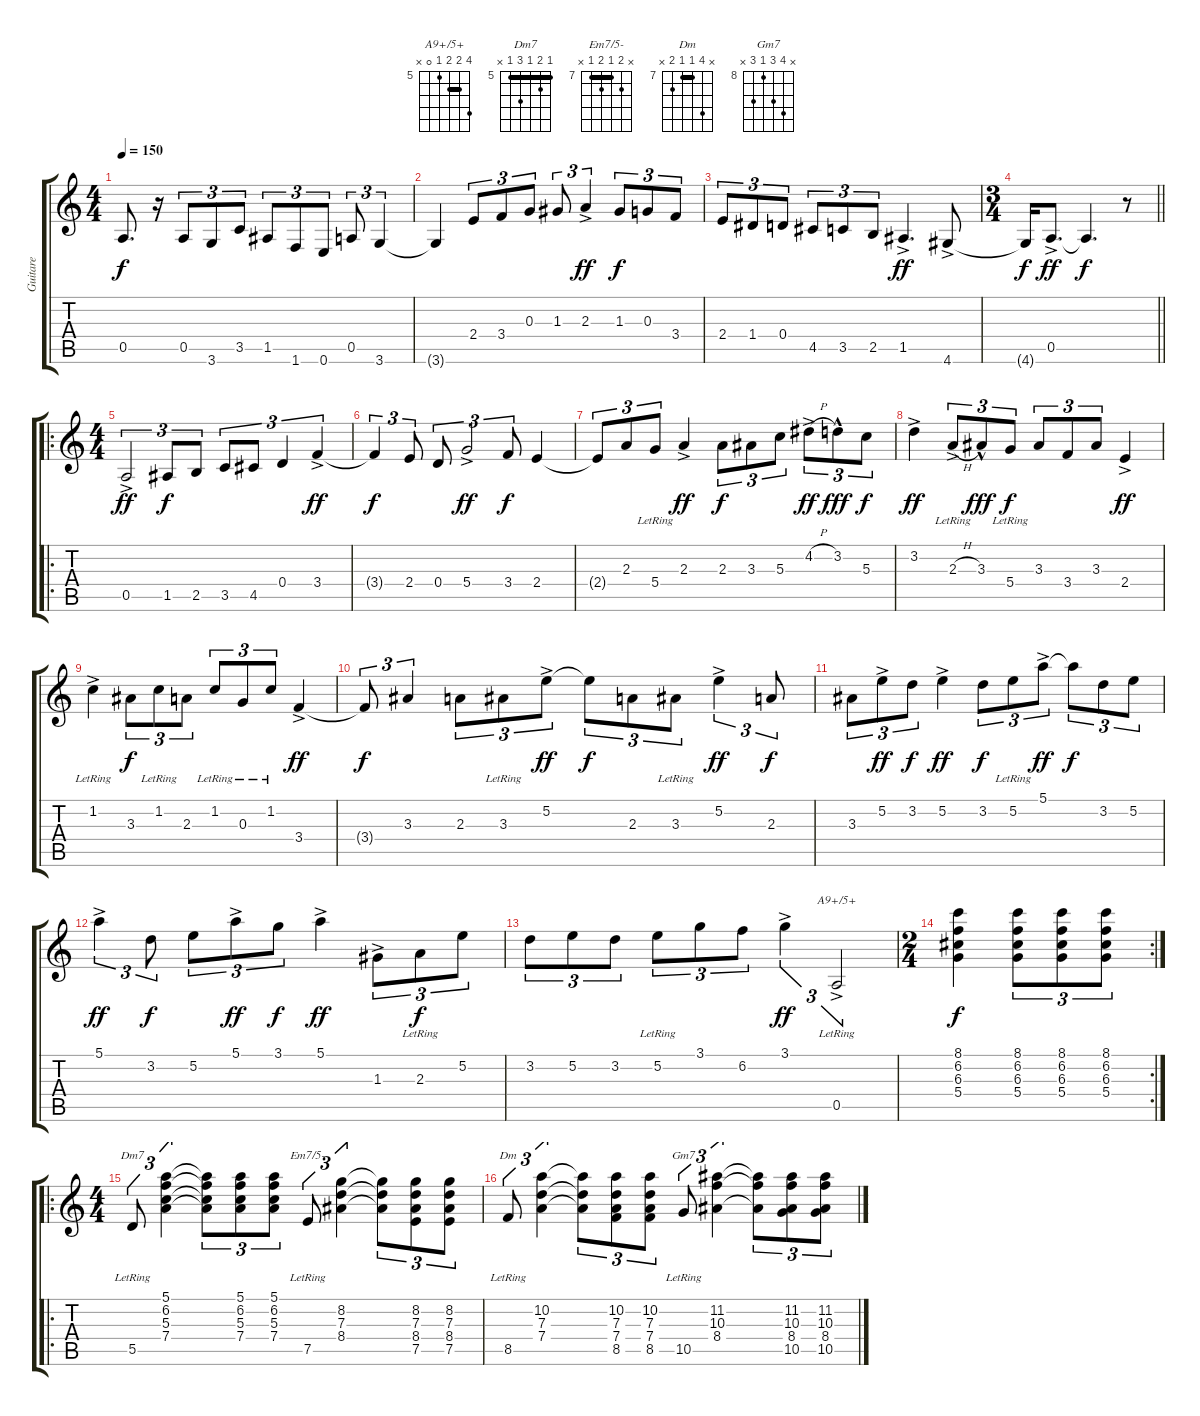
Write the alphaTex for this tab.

\track ("Guitare" "Guitare") {instrument electricguitarjazz}
\staff {score tabs}
\tuning (E4 B3 G3 D3 A2 E2) {hide}
\chord ("A9+/5+" 8 6 6 5 0 x) {firstfret 5 barre 6}
\chord ("Dm7" 5 6 5 7 5 x) {firstfret 5 barre 5}
\chord ("Em7/5-" x 8 7 8 7 x) {firstfret 7 barre 7}
\chord ("Dm" x 10 7 7 8 x) {firstfret 7 barre 7}
\chord ("Gm7" x 11 10 8 10 x) {firstfret 8}
\ts (4 4)
\tempo 150
\clef g2
\ks c
0.5.8{d dy f} r.16 0.5.8{tu (3 2)} 3.6.8{tu (3 2)} 3.5.8{tu (3 2)} 1.5.8{tu (3 2)} 1.6.8{tu (3 2)} 0.6.8{tu (3 2)} 0.5.8{tu (3 2)} 3.6.4{tu (3 2)} |
3.6{t}.4 2.4.8{tu (3 2)} 3.4.8{tu (3 2)} 0.3.8{tu (3 2)} 1.3.8{tu (3 2)} 2.3{ac}.4{tu (3 2) dy ff} 1.3.8{tu (3 2) dy f} 0.3.8{tu (3 2)} 3.4.8{tu (3 2)} |
2.4.8{tu (3 2)} 1.4.8{tu (3 2)} 0.4.8{tu (3 2)} 4.5.8{tu (3 2)} 3.5.8{tu (3 2)} 2.5.8{tu (3 2)} 1.5{ac}.4{d dy ff} 4.6{ac}.8 |
\ts (3 4)
\barLineRight lightlight
4.6{t}.16{dy f} 0.5{ac}.8{d dy ff} 0.5{t}.4{d dy f} r.8 |
\ro
\ts (4 4)
0.5{ac}.2{tu (3 2) dy ff} 1.5.8{tu (3 2) dy f} 2.5.8{tu (3 2)} 3.5.8{tu (3 2)} 4.5.8{tu (3 2)} 0.4.4{tu (3 2)} 3.4{ac}.4{tu (3 2) dy ff} |
3.4{t}.4{tu (3 2) dy f} 2.4.8{tu (3 2)} 0.4.8{tu (3 2)} 5.4{ac}.2{tu (3 2) dy ff} 3.4.8{tu (3 2) dy f} 2.4.4 |
2.4{t}.8{tu (3 2)} 2.3.8{tu (3 2)} 5.4{lr}.8{tu (3 2)} 2.3{ac}.4{dy ff} 2.3.8{tu (3 2) dy f} 3.3.8{tu (3 2)} 5.3.8{tu (3 2)} 4.2{h ac}.8{tu (3 2) dy ff} 3.2{hac}.8{tu (3 2) dy fff} 5.3.8{tu (3 2) dy f} |
3.2{ac}.4{dy ff} 2.3{h ac lr}.8{tu (3 2)} 3.3{hac}.8{tu (3 2) dy fff} 5.4{lr}.8{tu (3 2) dy f} 3.3.8{tu (3 2)} 3.4.8{tu (3 2)} 3.3.8{tu (3 2)} 2.4{ac}.4{dy ff} |
1.2{ac lr}.4 3.3.8{tu (3 2) dy f} 1.2{lr}.8{tu (3 2)} 2.3.8{tu (3 2)} 1.2{lr}.8{tu (3 2)} 0.3{lr}.8{tu (3 2)} 1.2{lr}.8{tu (3 2)} 3.4{ac}.4{dy ff} |
3.4{t}.8{tu (3 2) dy f} 3.3.4{tu (3 2)} 2.3.8{tu (3 2)} 3.3{lr}.8{tu (3 2)} 5.2{ac}.8{tu (3 2) dy ff} 5.2{t}.8{tu (3 2) dy f} 2.3.8{tu (3 2)} 3.3{lr}.8{tu (3 2)} 5.2{ac}.4{tu (3 2) dy ff} 2.3.8{tu (3 2) dy f} |
3.3.8{tu (3 2)} 5.2{ac}.8{tu (3 2) dy ff} 3.2.8{tu (3 2) dy f} 5.2{ac}.4{dy ff} 3.2.8{tu (3 2) dy f} 5.2{lr}.8{tu (3 2)} 5.1{ac}.8{tu (3 2) dy ff} 5.1{t}.8{tu (3 2) dy f} 3.2.8{tu (3 2)} 5.2.8{tu (3 2)} |
5.1{ac}.4{tu (3 2) dy ff} 3.2.8{tu (3 2) dy f} 5.2.8{tu (3 2)} 5.1{ac}.8{tu (3 2) dy ff} 3.1.8{tu (3 2) dy f} 5.1{ac}.4{dy ff} 1.3{ac}.8{tu (3 2)} 2.3{lr}.8{tu (3 2) dy f} 5.2.8{tu (3 2)} |
3.2.8{tu (3 2)} 5.2.8{tu (3 2)} 3.2.8{tu (3 2)} 5.2{lr}.8{tu (3 2)} 3.1.8{tu (3 2)} 6.2.8{tu (3 2)} 3.1{ac}.4{tu (3 2) dy ff} 0.5{ac lr}.2{tu (3 2) ch "A9+/5+"} |
\rc 2
\ts (2 4)
(8.1 6.2 6.3 5.4).4{dy f} (8.1 6.2 6.3 5.4).8{tu (3 2)} (8.1 6.2 6.3 5.4).8{tu (3 2)} (8.1 6.2 6.3 5.4).8{tu (3 2)} |
\ro
\ts (4 4)
5.5{lr}.8{tu (3 2) ch "Dm7"} (5.1 6.2 5.3 7.4).4{tu (3 2)} (5.1{t} 6.2{t} 5.3{t} 7.4{t}).8{tu (3 2)} (5.1 6.2 5.3 7.4).8{tu (3 2)} (5.1 6.2 5.3 7.4).8{tu (3 2)} 7.5{lr}.8{tu (3 2) ch "Em7/5-"} (8.2 7.3 8.4).4{tu (3 2)} (8.2{t} 7.3{t} 8.4{t}).8{tu (3 2)} (8.2 7.3 8.4 7.5).8{tu (3 2)} (8.2 7.3 8.4 7.5).8{tu (3 2)} |
8.5{lr}.8{tu (3 2) ch "Dm"} (10.2 7.3 7.4).4{tu (3 2)} (10.2{t} 7.3{t} 7.4{t}).8{tu (3 2)} (10.2 7.3 7.4 8.5).8{tu (3 2)} (10.2 7.3 7.4 8.5).8{tu (3 2)} 10.5{lr}.8{tu (3 2) ch "Gm7"} (11.2 10.3 8.4).4{tu (3 2)} (11.2{t} 10.3{t} 8.4{t}).8{tu (3 2)} (11.2 10.3 8.4 10.5).8{tu (3 2)} (11.2 10.3 8.4 10.5).8{tu (3 2)}
